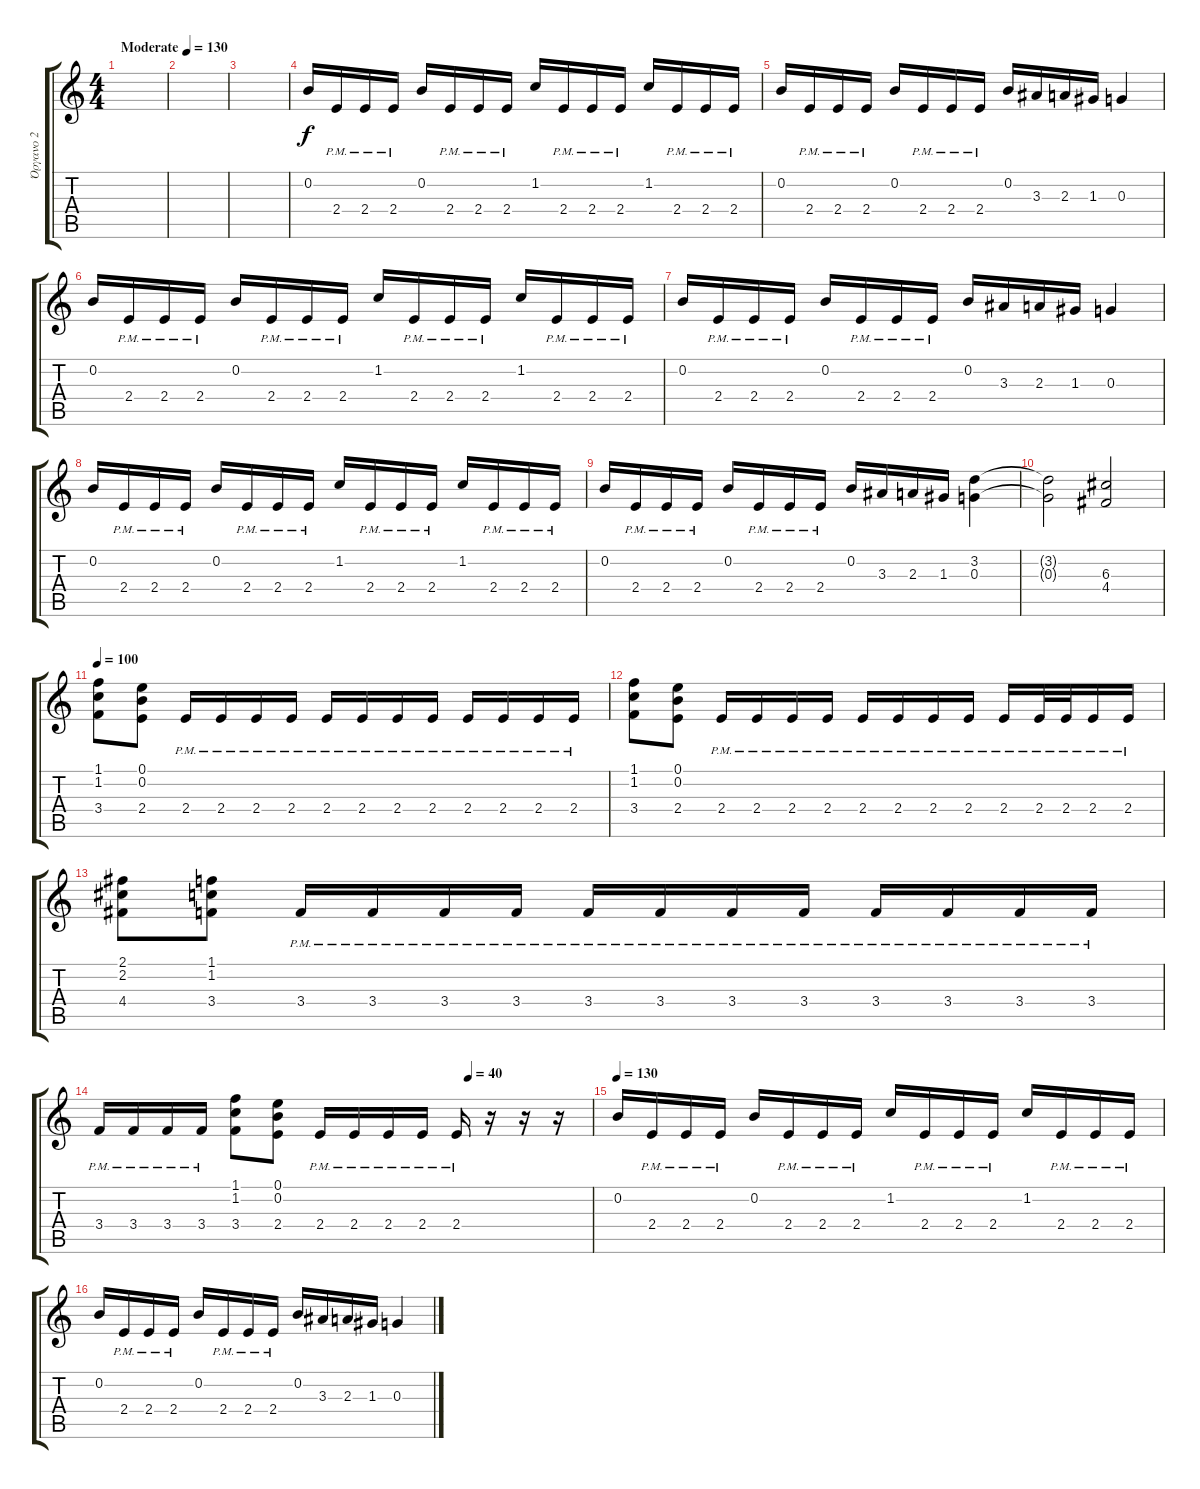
\track ("Όργανο 2" "Όργανο 2") {instrument distortionguitar}
\staff {score tabs}
\tuning (E4 B3 G3 D3 A2 E2) {hide}
\ts (4 4)
\tempo (130 "Moderate")
\clef g2
\ks c
|
|
|
0.2.16 2.4{pm}.16 2.4{pm}.16 2.4{pm}.16 0.2.16 2.4{pm}.16 2.4{pm}.16 2.4{pm}.16 1.2.16 2.4{pm}.16 2.4{pm}.16 2.4{pm}.16 1.2.16 2.4{pm}.16 2.4{pm}.16 2.4{pm}.16 |
0.2.16 2.4{pm}.16 2.4{pm}.16 2.4{pm}.16 0.2.16 2.4{pm}.16 2.4{pm}.16 2.4{pm}.16 0.2.16 3.3.16 2.3.16 1.3.16 0.3.4 |
0.2.16 2.4{pm}.16 2.4{pm}.16 2.4{pm}.16 0.2.16 2.4{pm}.16 2.4{pm}.16 2.4{pm}.16 1.2.16 2.4{pm}.16 2.4{pm}.16 2.4{pm}.16 1.2.16 2.4{pm}.16 2.4{pm}.16 2.4{pm}.16 |
0.2.16 2.4{pm}.16 2.4{pm}.16 2.4{pm}.16 0.2.16 2.4{pm}.16 2.4{pm}.16 2.4{pm}.16 0.2.16 3.3.16 2.3.16 1.3.16 0.3.4 |
0.2.16 2.4{pm}.16 2.4{pm}.16 2.4{pm}.16 0.2.16 2.4{pm}.16 2.4{pm}.16 2.4{pm}.16 1.2.16 2.4{pm}.16 2.4{pm}.16 2.4{pm}.16 1.2.16 2.4{pm}.16 2.4{pm}.16 2.4{pm}.16 |
0.2.16 2.4{pm}.16 2.4{pm}.16 2.4{pm}.16 0.2.16 2.4{pm}.16 2.4{pm}.16 2.4{pm}.16 0.2.16 3.3.16 2.3.16 1.3.16 (3.2 0.3).4 |
(3.2{t} 0.3{t}).2 (6.3 4.4).2 |
\tempo 100
(1.1 1.2 3.4).8 (0.1 0.2 2.4).8 2.4{pm}.16 2.4{pm}.16 2.4{pm}.16 2.4{pm}.16 2.4{pm}.16 2.4{pm}.16 2.4{pm}.16 2.4{pm}.16 2.4{pm}.16 2.4{pm}.16 2.4{pm}.16 2.4{pm}.16 |
(1.1 1.2 3.4).8 (0.1 0.2 2.4).8 2.4{pm}.16 2.4{pm}.16 2.4{pm}.16 2.4{pm}.16 2.4{pm}.16 2.4{pm}.16 2.4{pm}.16 2.4{pm}.16 2.4{pm}.16 2.4{pm}.32 2.4{pm}.32 2.4{pm}.16 2.4{pm}.16 |
(2.1 2.2 4.4).8 (1.1 1.2 3.4).8 3.4{pm}.16 3.4{pm}.16 3.4{pm}.16 3.4{pm}.16 3.4{pm}.16 3.4{pm}.16 3.4{pm}.16 3.4{pm}.16 3.4{pm}.16 3.4{pm}.16 3.4{pm}.16 3.4{pm}.16 |
\tempo (40 0.75)
3.4{pm}.16 3.4{pm}.16 3.4{pm}.16 3.4{pm}.16 (1.1 1.2 3.4).8 (0.1 0.2 2.4).8 2.4{pm}.16 2.4{pm}.16 2.4{pm}.16 2.4{pm}.16 2.4{pm}.16 r.16 r.16 r.16 |
\tempo 130
0.2.16 2.4{pm}.16 2.4{pm}.16 2.4{pm}.16 0.2.16 2.4{pm}.16 2.4{pm}.16 2.4{pm}.16 1.2.16 2.4{pm}.16 2.4{pm}.16 2.4{pm}.16 1.2.16 2.4{pm}.16 2.4{pm}.16 2.4{pm}.16 |
0.2.16 2.4{pm}.16 2.4{pm}.16 2.4{pm}.16 0.2.16 2.4{pm}.16 2.4{pm}.16 2.4{pm}.16 0.2.16 3.3.16 2.3.16 1.3.16 0.3.4
